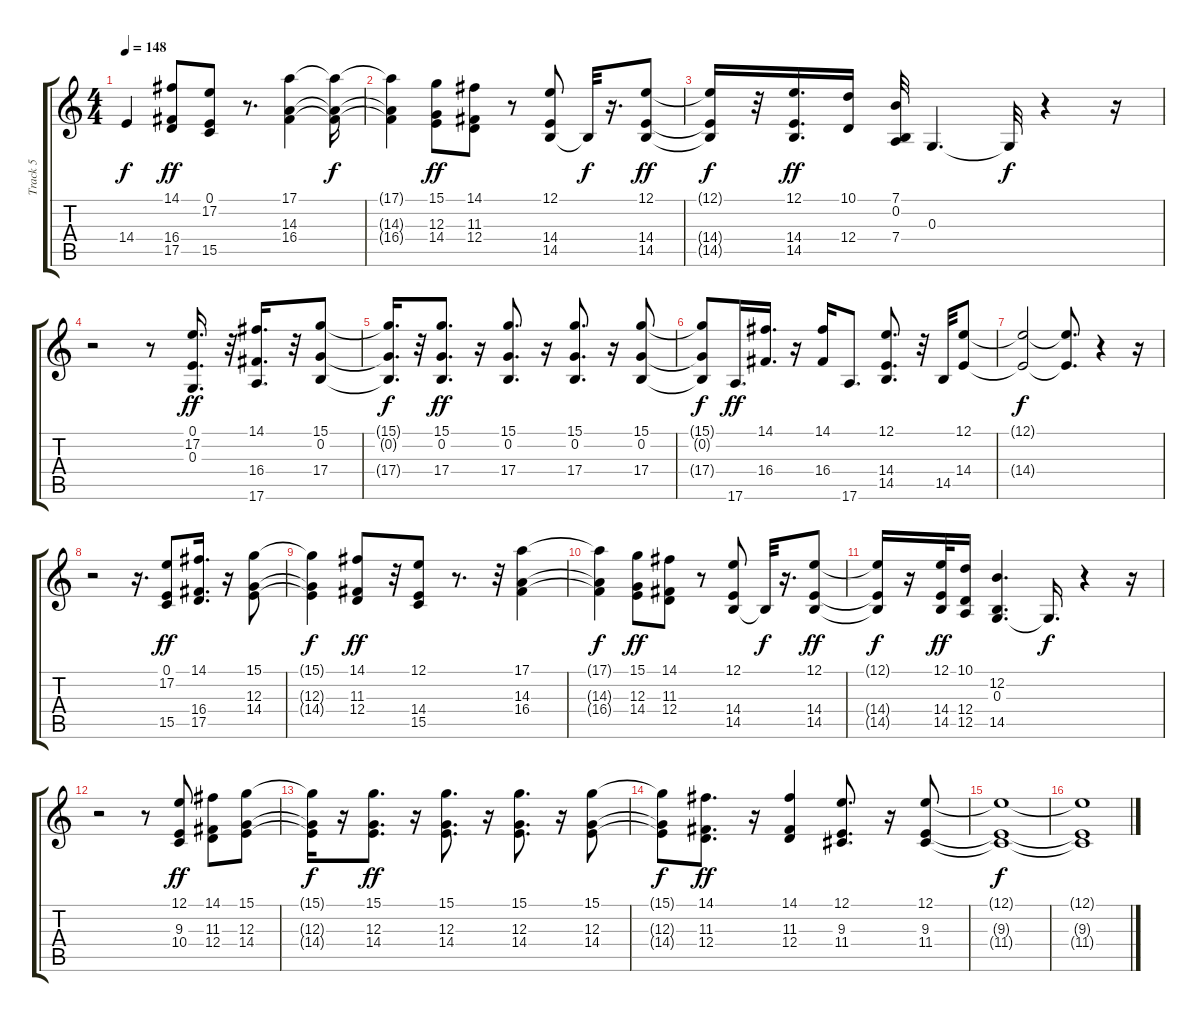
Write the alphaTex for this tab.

\track ("Track 5" "Track 5") {instrument brasssection}
\staff {score tabs}
\tuning (E4 B3 G3 D3 A2 E2) {hide}
\ts (4 4)
\tempo 148
\clef g2
\ks c
14.4{t}.4{dy f} (14.1 16.4 17.5).8{dy ff} (0.1 17.2 15.5).8 r.8{d} (17.1 14.3 16.4).4 (17.1{t} 14.3{t} 16.4{t}).16{dy f} |
(17.1{t} 14.3{t} 16.4{t}).4 (15.1 12.3 14.4).8{dy ff} (14.1 11.3 12.4).8 r.8 (12.1 14.4 14.5).8 14.5{t}.32{dy f} r.16{d} (12.1 14.4 14.5).8{dy ff} |
(12.1{t} 14.4{t} 14.5{t}).16{dy f} r.32 (12.1 14.4 14.5).16{d dy ff} (10.1 12.4).16 (7.1 0.2 7.4).32 0.3.4{d} 0.3{t}.32{dy f} r.4 r.16 |
r.2 r.8 (0.1 17.2 0.3).16{d dy ff} r.32 (14.1 16.4 17.6).16{d} r.32 (15.1 0.2 17.4).8 |
(15.1{t} 0.2{t} 17.4{t}).16{d dy f} r.32 (15.1 0.2 17.4).8{d dy ff} r.16 (15.1 0.2 17.4).8{d} r.16 (15.1 0.2 17.4).8{d} r.16 (15.1 0.2 17.4).8 |
(15.1{t} 0.2{t} 17.4{t}).8{dy f} 17.6.16{d dy ff} (14.1 16.4).16{d} r.16 (14.1 16.4).16 17.6.8{d} (12.1 14.4 14.5).8{d} r.32 14.5.32 (12.1 14.4).8 |
(12.1{t} 14.4{t}).2{dy f} (12.1{t} 14.4{t}).8{d} r.4 r.16 |
r.2 r.16{d} (0.1 17.2 15.5).8{dy ff} (14.1 16.4 17.5).16{d} r.16 (15.1 12.3 14.4).8 |
(15.1{t} 12.3{t} 14.4{t}).4{dy f} (14.1 11.3 12.4).8{dy ff} r.32 (12.1 14.4 15.5).8 r.8{d} r.32 (17.1 14.3 16.4).4 |
(17.1{t} 14.3{t} 16.4{t}).4{dy f} (15.1 12.3 14.4).8{dy ff} (14.1 11.3 12.4).8 r.8 (12.1 14.4 14.5).8 14.5{t}.32{dy f} r.16{d} (12.1 14.4 14.5).8{dy ff} |
(12.1{t} 14.4{t} 14.5{t}).16{dy f} r.16 (12.1 14.4 14.5).32{dy ff} (10.1 12.4 12.5).16 (12.2 0.3 14.5).4{d} 0.3{t}.16{d dy f} r.4 r.16 |
r.2 r.8 (12.1 9.3 10.4).8{dy ff} (14.1 11.3 12.4).8 (15.1 12.3 14.4).8 |
(15.1{t} 12.3{t} 14.4{t}).16{dy f} r.16 (15.1 12.3 14.4).8{d dy ff} r.16 (15.1 12.3 14.4).8{d} r.16 (15.1 12.3 14.4).8{d} r.16 (15.1 12.3 14.4).8 |
(15.1{t} 12.3{t} 14.4{t}).8{dy f} (14.1 11.3 12.4).8{d dy ff} r.16 (14.1 11.3 12.4).4 (12.1 9.3 11.4).8{d} r.16 (12.1 9.3 11.4).8 |
(12.1{t} 9.3{t} 11.4{t}).1{dy f} |
(12.1{t} 9.3{t} 11.4{t}).1
